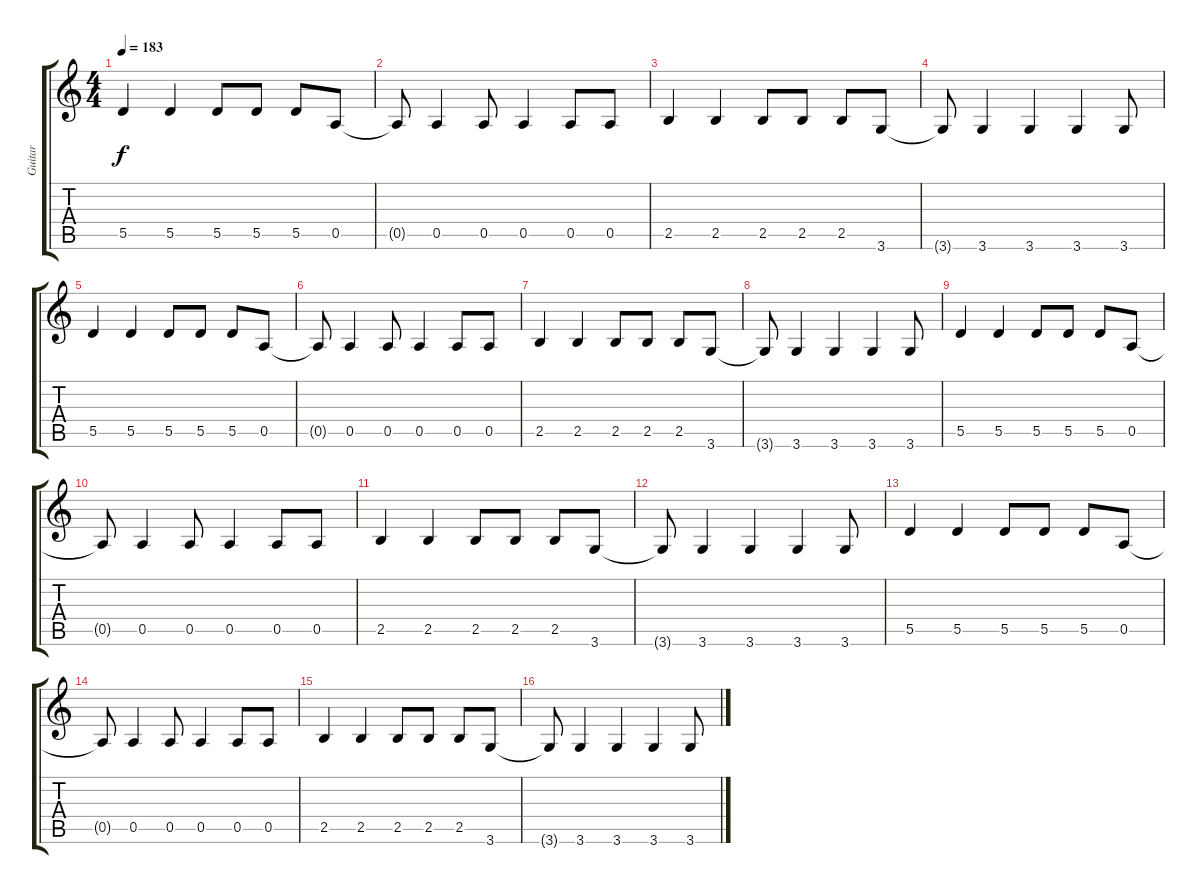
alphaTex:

\track ("Guitar" "Guitar") {instrument electricguitarjazz}
\staff {score tabs}
\tuning (E4 B3 G3 D3 A2 E2) {hide}
\ts (4 4)
\tempo 183
\clef g2
\ks c
5.5.4{dy f} 5.5.4 5.5.8 5.5.8 5.5.8 0.5.8 |
0.5{t}.8 0.5.4 0.5.8 0.5.4 0.5.8 0.5.8 |
2.5.4 2.5.4 2.5.8 2.5.8 2.5.8 3.6.8 |
3.6{t}.8 3.6.4 3.6.4 3.6.4 3.6.8 |
5.5.4 5.5.4 5.5.8 5.5.8 5.5.8 0.5.8 |
0.5{t}.8 0.5.4 0.5.8 0.5.4 0.5.8 0.5.8 |
2.5.4 2.5.4 2.5.8 2.5.8 2.5.8 3.6.8 |
3.6{t}.8 3.6.4 3.6.4 3.6.4 3.6.8 |
5.5.4 5.5.4 5.5.8 5.5.8 5.5.8 0.5.8 |
0.5{t}.8 0.5.4 0.5.8 0.5.4 0.5.8 0.5.8 |
2.5.4 2.5.4 2.5.8 2.5.8 2.5.8 3.6.8 |
3.6{t}.8 3.6.4 3.6.4 3.6.4 3.6.8 |
5.5.4 5.5.4 5.5.8 5.5.8 5.5.8 0.5.8 |
0.5{t}.8 0.5.4 0.5.8 0.5.4 0.5.8 0.5.8 |
2.5.4 2.5.4 2.5.8 2.5.8 2.5.8 3.6.8 |
3.6{t}.8 3.6.4 3.6.4 3.6.4 3.6.8
